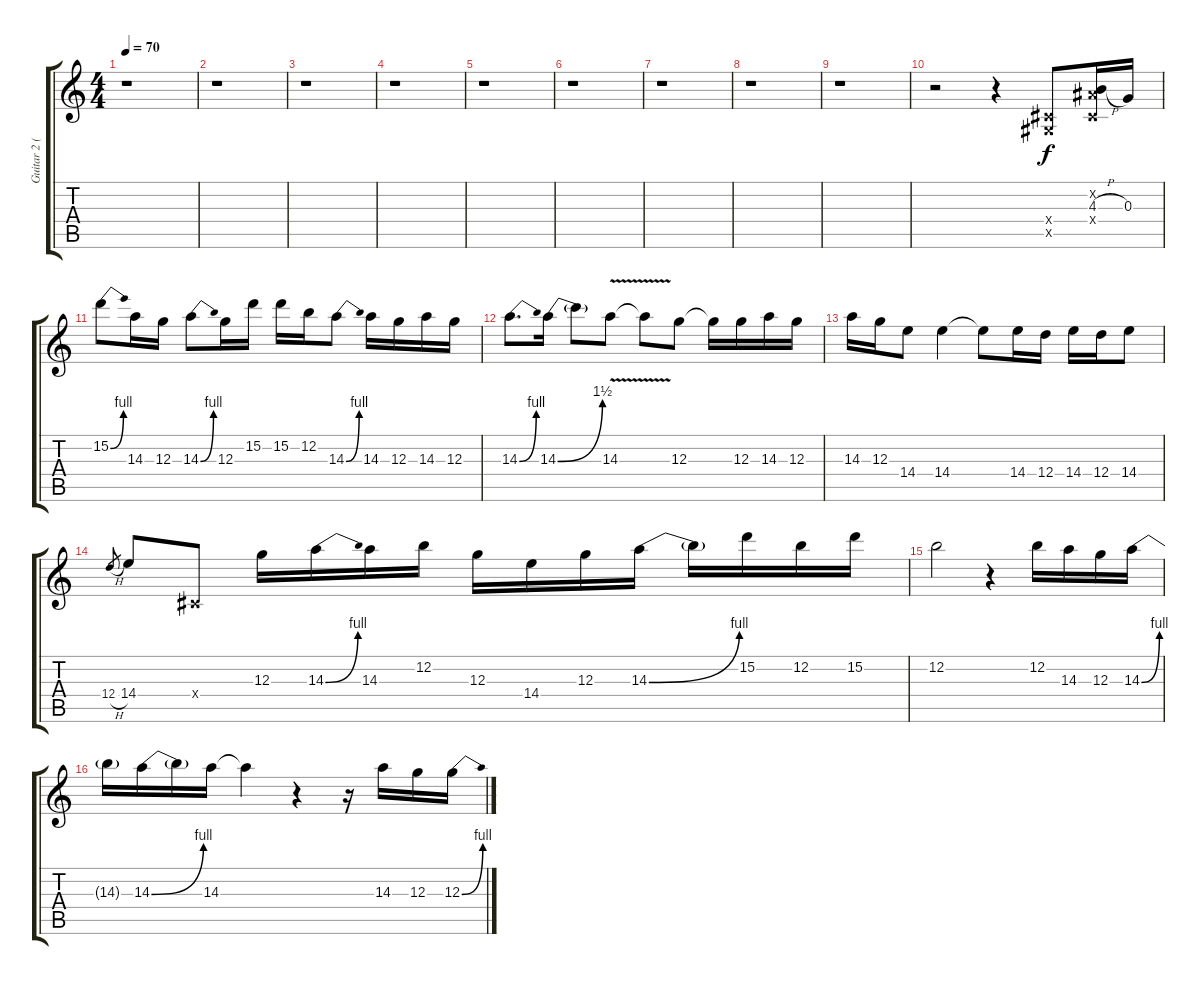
\track ("Guitar 2 (Disto)" "Guitar 2 (") {instrument distortionguitar}
\staff {score tabs}
\tuning (E4 B3 G3 D3 A2 E2) {hide}
\ts (4 4)
\tempo 70
\clef g2
\ks c
r.1{dy f} |
r.1 |
r.1 |
r.1 |
r.1 |
r.1 |
r.1 |
r.1 |
r.1 |
r.2 r.4 (-1.4{x} -1.5{x}).8 (-1.2{x} 4.3{h} -1.4{x}).16 0.3.16 |
15.2{be (bend 0 0 60 4)}.8 14.3.16 12.3.16 14.3{be (bend 0 0 60 4)}.8 12.3.16 15.2.16 15.2.16 12.2.16 14.3{be (bend 0 0 60 4)}.8 14.3.16 12.3.16 14.3.16 12.3.16 |
14.3{be (bend 0 0 60 4)}.8{d} 14.3{be (bend 0 0 60 6)}.16 14.3{t}.8 14.3{v}.8 14.3{t}.8 12.3.8 12.3{t}.16 12.3.16 14.3.16 12.3.16 |
14.3.16 12.3.16 14.4.8 14.4.4 14.4{t}.8 14.4.16 12.4.16 14.4.16 12.4.16 14.4.8 |
12.4{h}.8{gr} 14.4.8 -1.4{x}.8 12.3.16 14.3{be (bend 0 0 60 4)}.16 14.3.16 12.2.16 12.3.16 14.4.16 12.3.16 14.3{be (bend 0 0 60 4)}.16 14.3{t}.16 15.2.16 12.2.16 15.2.16 |
12.2.2 r.4 12.2.16 14.3.16 12.3.16 14.3{be (bend 0 0 60 4)}.16 |
14.3{t}.16 14.3{be (bend 0 0 60 4)}.16 14.3{t}.16 14.3.16 14.3{t}.4 r.4 r.16 14.3.16 12.3.16 12.3{be (bend 0 0 60 4)}.16
